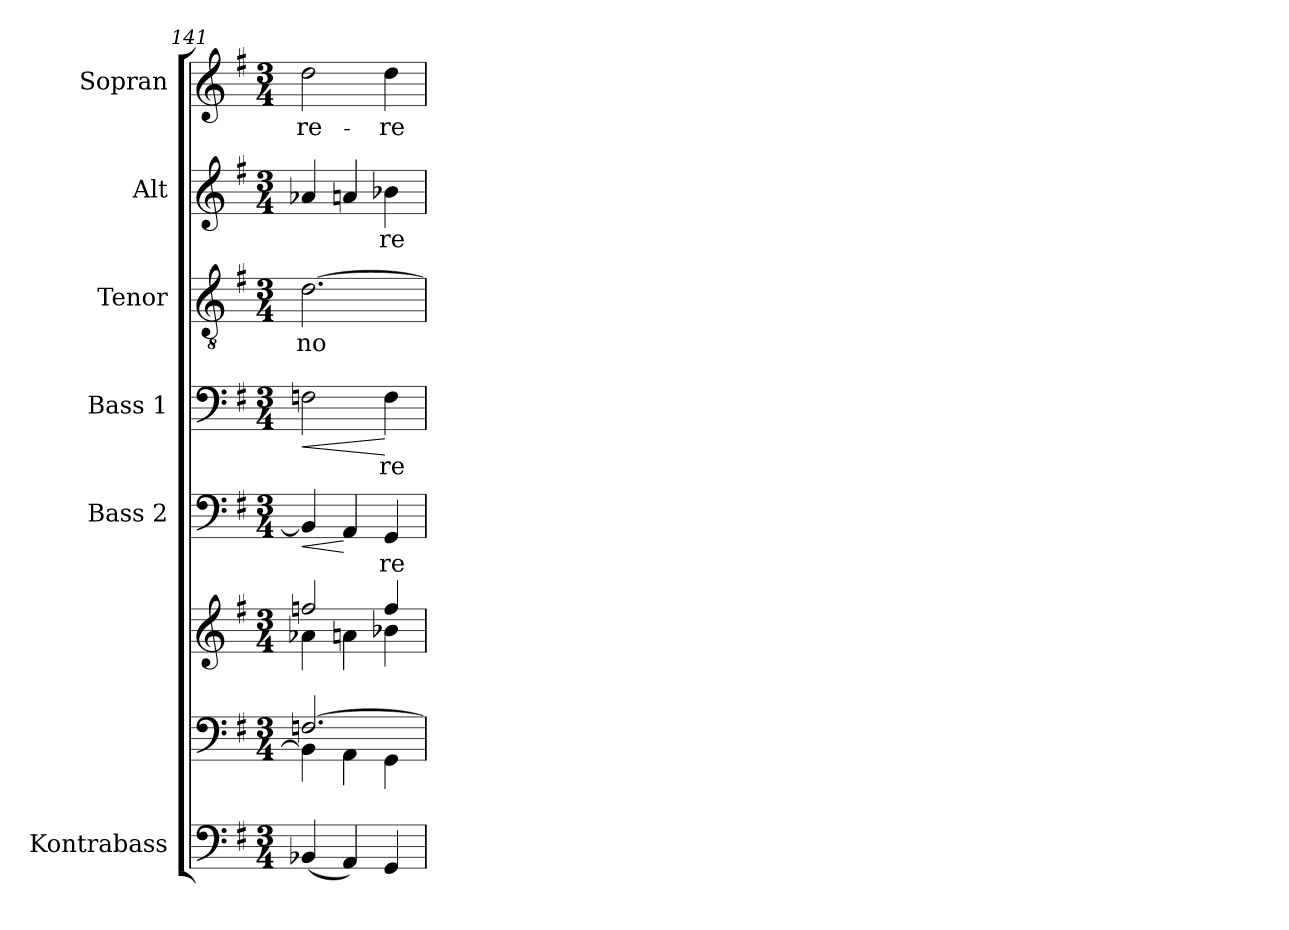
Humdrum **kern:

**kern	**kern	**kern	**kern	**text	**dynam	**kern	**text	**dynam	**kern	**text	**kern	**text	**kern	**text
*part7	*part6	*part6	*part5	*part5	*part5	*part4	*part4	*part4	*part3	*part3	*part2	*part2	*part1	*part1
*staff8	*staff7	*staff6	*staff5	*staff5	*staff5	*staff4	*staff4	*staff4	*staff3	*staff3	*staff2	*staff2	*staff1	*staff1
*I"Kontrabass	*	*	*I"Bass 2	*	*	*I"Bass 1	*	*	*I"Tenor	*	*I"Alt	*	*I"Sopran	*
*I'Kb.	*	*	*I'B. 2	*	*	*I'B. 1	*	*	*I'T.	*	*I'A.	*	*I'S.	*
*clefF4	*clefF4	*clefG2	*clefF4	*	*	*clefF4	*	*	*clefGv2	*	*clefG2	*	*clefG2	*
*ITrd7c12	*	*	*	*	*	*	*	*	*	*	*	*	*	*
*k[f#]	*k[f#]	*k[f#]	*k[f#]	*	*	*k[f#]	*	*	*k[f#]	*	*k[f#]	*	*k[f#]	*
*G:	*G:	*G:	*G:	*	*	*G:	*	*	*G:	*	*G:	*	*G:	*
*M3/4	*M3/4	*M3/4	*M3/4	*	*	*M3/4	*	*	*M3/4	*	*M3/4	*	*M3/4	*
=141	=141	=141	=141	=141	=141	=141	=141	=141	=141	=141	=141	=141	=141	=141
*	*^	*^	*	*	*	*	*	*	*	*	*	*	*	*
!	!	!	!	!	!	!	!LO:HP:b	!	!	!LO:HP:b	!	!LO:LY:b	!	!	!	!LO:LY:b
(<4BBB-X/	[>2.Fn/	4BB-\]	2ffn/	4a-X\	4BB-/]	.	<	2Fn\	.	<	[2.d\	no-	4a-X/	.	2dd\	-re-
4AAA/)	.	4AA\	.	4an\	4AA/	.	[	.	.	.	.	.	4an/	.	.	.
!	!	!	!	!	!	!LO:LY:b	!	!	!LO:LY:b	!	!	!	!	!LO:LY:b	!	!LO:LY:b
4GGG/	.	4GG\	4ff/	4b-X\	4GG/	-re	.	4F\	-re	[	.	.	4b-X\	-re	4dd\	-re
*	*v	*v	*	*	*	*	*	*	*	*	*	*	*	*	*	*
*	*	*v	*v	*	*	*	*	*	*	*	*	*	*	*	*
=	=	=	=	=	=	=	=	=	=	=	=	=	=	=
*-	*-	*-	*-	*-	*-	*-	*-	*-	*-	*-	*-	*-	*-	*-
